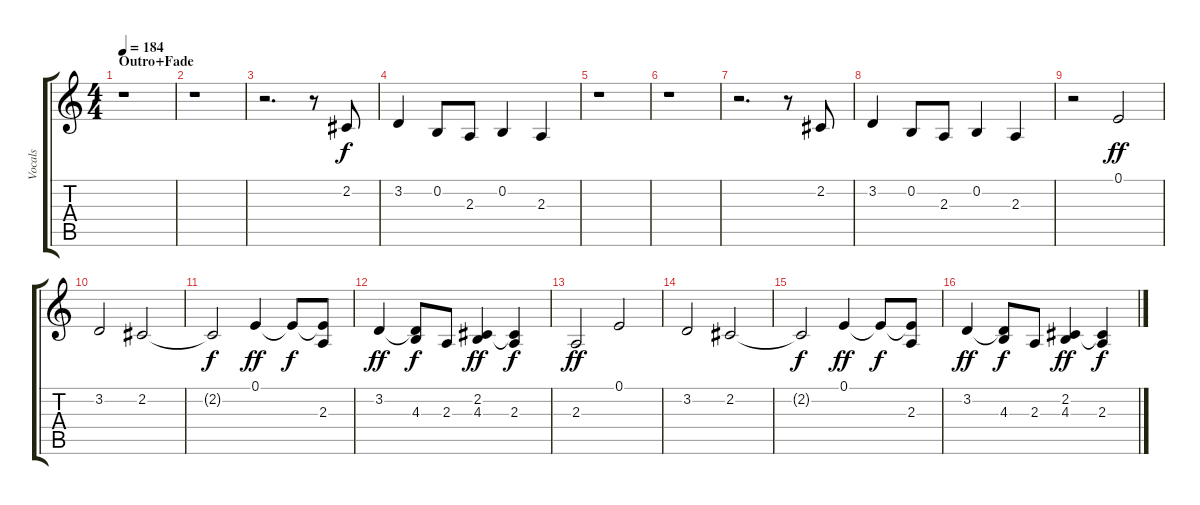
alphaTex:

\track ("Vocals" "Vocals") {instrument lead1square}
\staff {score tabs}
\tuning (E4 B3 G3 D3 A2 E2) {hide}
\ts (4 4)
\section ("" "Outro+Fade")
\tempo 184
\clef g2
\ks c
r.1{dy f} |
r.1 |
r.2{d} r.8 2.2.8 |
3.2.4 0.2.8 2.3.8 0.2.4 2.3.4 |
r.1 |
r.1 |
r.2{d} r.8 2.2.8 |
3.2.4 0.2.8 2.3.8 0.2.4 2.3.4 |
r.2 0.1.2{dy ff} |
3.2.2 2.2.2 |
2.2{t}.2{dy f} 0.1.4{dy ff} 0.1{t}.8{dy f} (0.1{t} 2.3).8 |
3.2.4{dy ff} (3.2{t} 4.3).8{dy f} 2.3.8 (2.2 4.3).4{dy ff} (2.2{t} 2.3).4{dy f} |
2.3.2{dy ff} 0.1.2 |
3.2.2 2.2.2 |
2.2{t}.2{dy f} 0.1.4{dy ff} 0.1{t}.8{dy f} (0.1{t} 2.3).8 |
3.2.4{dy ff} (3.2{t} 4.3).8{dy f} 2.3.8 (2.2 4.3).4{dy ff} (2.2{t} 2.3).4{dy f}
